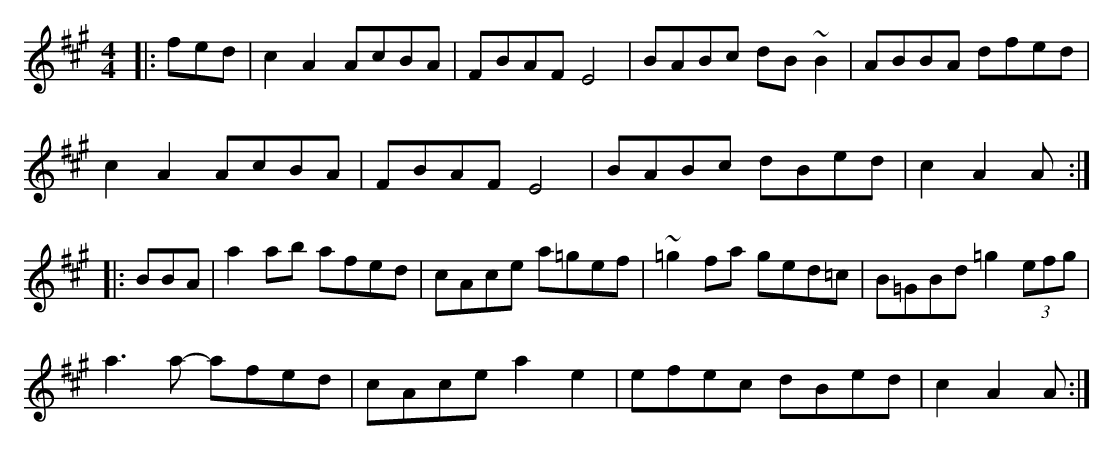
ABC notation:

X:1
M:4/4
K:A
|:fed|c2A2 AcBA|FBAF E4|BABc dB~B2|ABBA dfed|
c2A2 AcBA|FBAF E4|BABc dBed|c2A2 A:|
|:BBA|a2ab afed|cAce a=gef|~=g2fa ged=c|B=GBd =g2 (3efg|
a3a- afed|cAce a2 e2|efec dBed|c2A2 A:|
